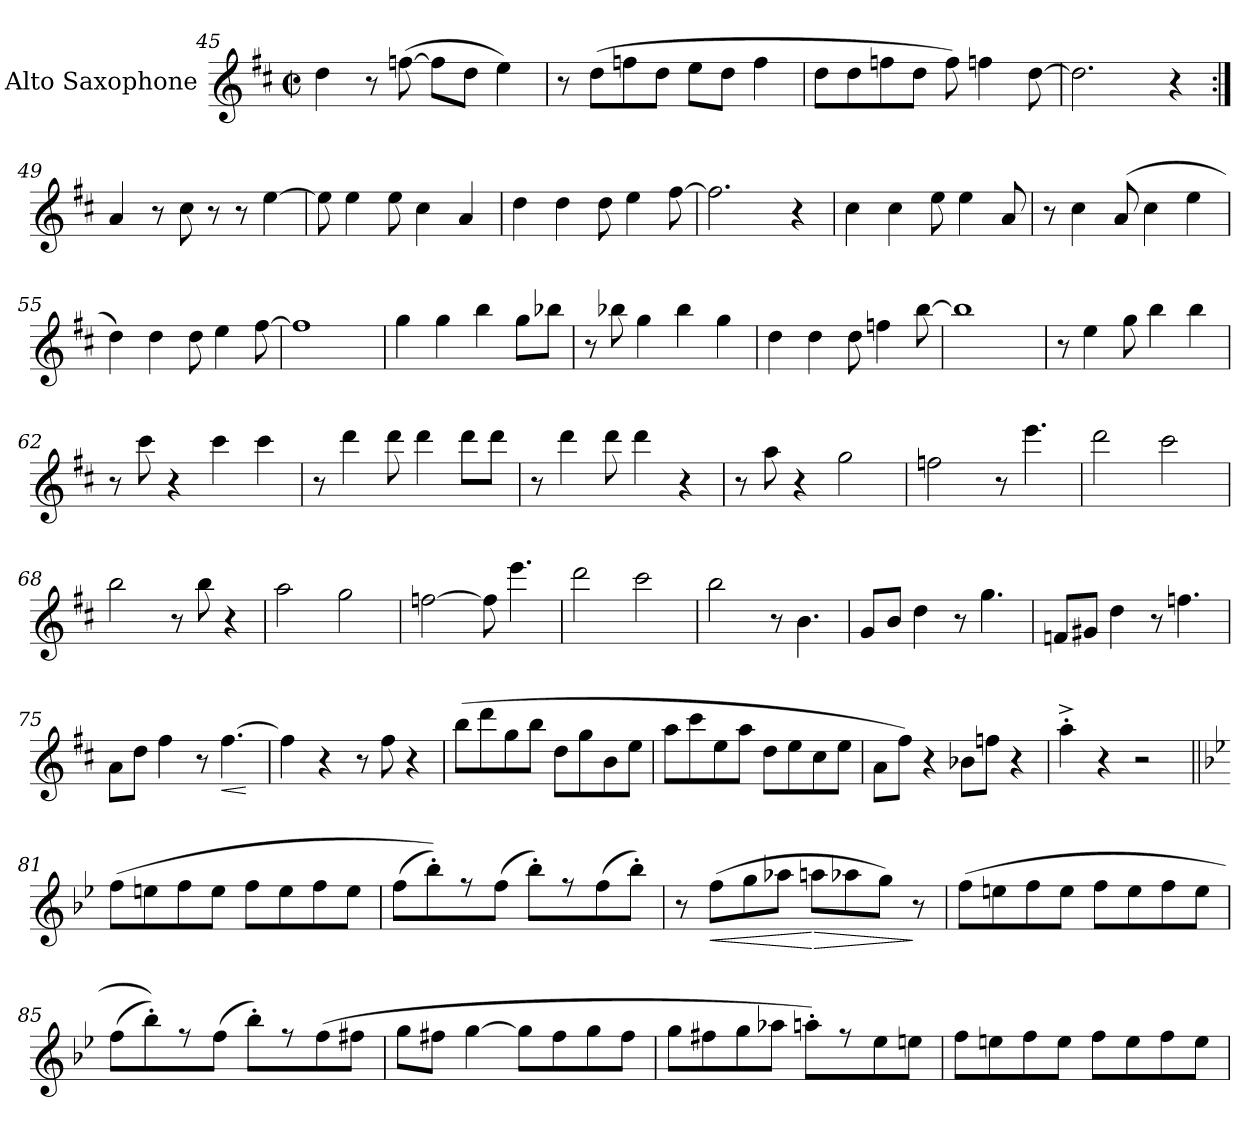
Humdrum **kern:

**kern	**dynam
*part1	*part1
*staff1	*staff1
*I"Alto Saxophone	*
*I'A. Sax.	*
*clefG2	*
*ITrd5c9	*
*k[b-]	*
*M2/2	*
*met(c|)	*
=45	=45
4f\	.
8r	.
([8a-X\	.
8a-\L]	.
8f\J	.
4g\)	.
=46	=46
8r	.
(8f\L	.
8a-X\	.
8f\J	.
8g\L	.
8f\J	.
4a-\	.
!!LO:LB:g=z
=47	=47
8f\L	.
8f\	.
8a-X\	.
8f\J	.
8a-\)	.
4a-X\	.
[8f\	.
=48	=48
2.f\]	.
4r	.
=49:|!	=49:|!
4c/	.
8r	.
8e\	.
8r	.
8r	.
[4g\	.
=50	=50
8g\]	.
4g\	.
8g\	.
4e\	.
4c/	.
=51	=51
4f\	.
4f\	.
8f\	.
4g\	.
[8a\	.
=52	=52
2.a\]	.
4r	.
=53	=53
4e\	.
4e\	.
8g\	.
4g\	.
8c/	.
!!LO:LB:g=z
=54	=54
8r	.
4e\	.
(8c/	.
4e\	.
4g\	.
=55	=55
4f\)	.
4f\	.
8f\	.
4g\	.
[8a\	.
=56	=56
1a]	.
=57	=57
4b-\	.
4b-\	.
4dd\	.
8b-\L	.
8dd-X\J	.
=58	=58
8r	.
8dd-X\	.
4b-\	.
4dd-\	.
4b-\	.
=59	=59
4f\	.
4f\	.
8f\	.
4a-X\	.
[8dd\	.
=60	=60
1dd]	.
=61	=61
8r	.
4g\	.
8b-\	.
4dd\	.
4dd\	.
!!LO:PB:g=z
=62	=62
8r	.
8ee\	.
4r	.
4ee\	.
4ee\	.
=63	=63
8r	.
4ff\	.
8ff\	.
4ff\	.
8ff\L	.
8ff\J	.
=64	=64
8r	.
4ff\	.
8ff\	.
4ff\	.
4r	.
=65	=65
8r	.
8cc\	.
4r	.
2b-\	.
=66	=66
2a-X\	.
8r	.
4.gg\	.
=67	=67
2ff\	.
2ee\	.
=68	=68
2dd\	.
8r	.
8dd\	.
4r	.
=69	=69
2cc\	.
2b-\	.
=70	=70
[2a-X\	.
8a-\]	.
4.gg\	.
!!LO:LB:g=z
=71	=71
2ff\	.
2ee\	.
=72	=72
2dd\	.
8r	.
4.d\	.
=73	=73
8B-/L	.
8d/J	.
4f\	.
8r	.
4.b-\	.
=74	=74
8A-X/L	.
8Bn/J	.
4f\	.
8r	.
4.a-X\	.
=75	=75
8c\L	.
8f\J	.
4a\	.
8r	.
!	!LO:HP:b
[4.a\	<
.	[
=76	=76
4a\]	.
4r	.
8r	.
8a\	.
4r	.
=77	=77
(8dd\L	.
8ff\	.
8b-\	.
8dd\J	.
8f\L	.
8b-\	.
8d\	.
8g\J	.
!!LO:LB:g=z
=78	=78
8cc\L	.
8ee\	.
8g\	.
8cc\J	.
8f\L	.
8g\	.
8e\	.
8g\J	.
=79	=79
8c\L	.
8a\J)	.
4r	.
8d-X\L	.
8a-X\J	.
4r	.
=80	=80
4cc^'\	.
4r	.
2r	.
=81||	=81||
*k[b-e-a-d-g-]	*
(>8a-\L	.
8gn\	.
8a-\	.
8g\J	.
8a-\L	.
8g\	.
8a-\	.
8g\J	.
=82	=82
(>8a-\L	.
8dd-'\))	.
8r	.
(>8a-\J	.
8dd-'\L)	.
8r	.
(>8a-\	.
8dd-'\J)	.
!!LO:LB:g=z
=83	=83
8r	.
!	!LO:HP:b
(8a-\L	<
8b-\	.
8cc-X\J	.
!	!LO:HP:n=1:b
8ccn\L	[ >
8cc-X\	.
8b-\J)	.
8r	]
=84	=84
(>8a-\L	.
8gn\	.
8a-\	.
8g\J	.
8a-\L	.
8g\	.
8a-\	.
8g\J	.
=85	=85
(>8a-\L	.
8dd-'\))	.
8r	.
(>8a-\J	.
8dd-'\L)	.
8r	.
(>8a-\	.
8an\J	.
=86	=86
8b-\L	.
8an\J	.
[4b-\	.
8b-\L]	.
8a\	.
8b-\	.
8a\J	.
!!LO:LB:g=z
=87	=87
8b-\L	.
8an\	.
8b-\	.
8cc-X\J	.
8ccn'\L)	.
8r	.
8g-\	.
8gn\J	.
=88	=88
8a-\L	.
8gn\	.
8a-\	.
8g\J	.
8a-\L	.
8g\	.
8a-\	.
8g\J	.
=	=
*-	*-
